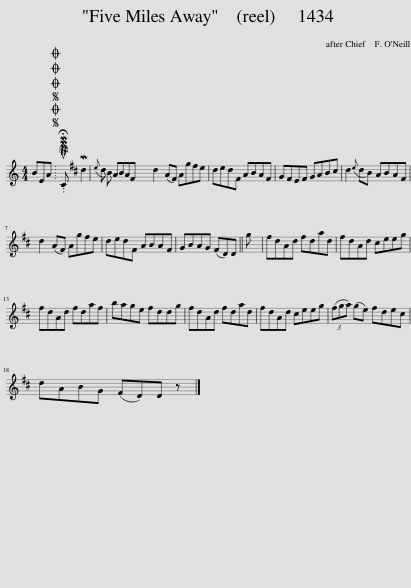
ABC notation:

X:1
L:1/8
M:4/4
I:linebreak $
K:C
V:1 treble
V:1
 BEA |SOSOOO .!fermata!PMTuC Md2({e} d B) ABA^F | d2 (A^F) Ag^fe | ded^F ABAF | G^FEF GAB^c | %5
 d2({e} dB) ABA^F |$ d2 (A^F) Ag^fe | ded^F ABAF | GBAG (^FD)D || g | %10
 ^fdAd fdad | ^fdAd ^ceeg |$ ^fdAd fdaf | bage ^fddg | ^fdAd fdad | %15
 ^fdAd ^ceeg | (3(^fga) (ge) fde^c |$ dABG (^FD)D z |] %18
